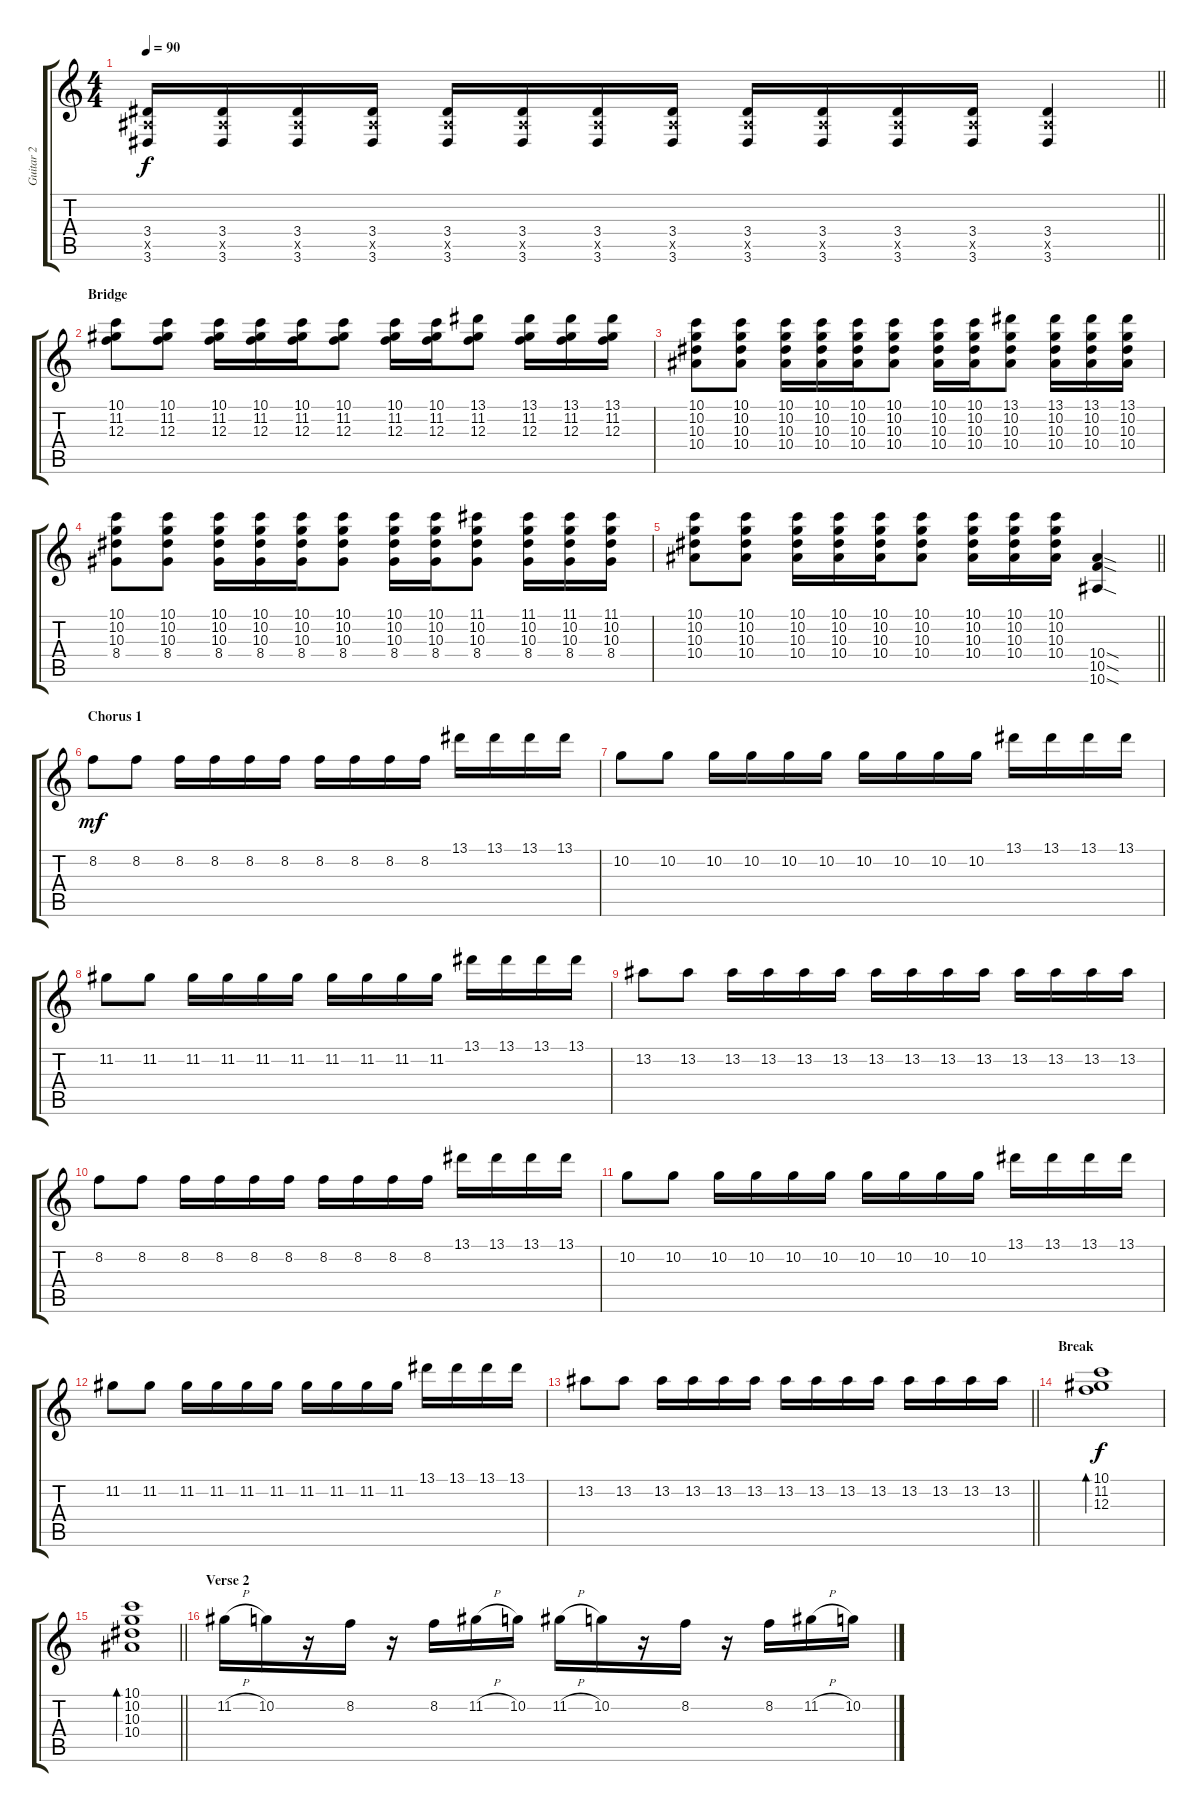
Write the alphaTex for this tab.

\track ("Guitar 2" "Guitar 2") {instrument acousticguitarsteel}
\staff {score tabs}
\tuning (D4 A3 F3 C3 G2 C2) {hide}
\ts (4 4)
\tempo 90
\clef g2
\barLineRight lightlight
\ks c
(3.4 3.5{x} 3.6).16{dy f} (3.4 3.5{x} 3.6).16 (3.4 3.5{x} 3.6).16 (3.4 3.5{x} 3.6).16 (3.4 3.5{x} 3.6).16 (3.4 3.5{x} 3.6).16 (3.4 3.5{x} 3.6).16 (3.4 3.5{x} 3.6).16 (3.4 3.5{x} 3.6).16 (3.4 3.5{x} 3.6).16 (3.4 3.5{x} 3.6).16 (3.4 3.5{x} 3.6).16 (3.4 3.5{x} 3.6).4 |
\section ("" "Bridge")
(10.1 11.2 12.3).8 (10.1 11.2 12.3).8 (10.1 11.2 12.3).16 (10.1 11.2 12.3).16 (10.1 11.2 12.3).16 (10.1 11.2 12.3).8 (10.1 11.2 12.3).16 (10.1 11.2 12.3).16 (13.1 11.2 12.3).8 (13.1 11.2 12.3).16 (13.1 11.2 12.3).16 (13.1 11.2 12.3).16 |
(10.1 10.2 10.3 10.4).8 (10.1 10.2 10.3 10.4).8 (10.1 10.2 10.3 10.4).16 (10.1 10.2 10.3 10.4).16 (10.1 10.2 10.3 10.4).16 (10.1 10.2 10.3 10.4).8 (10.1 10.2 10.3 10.4).16 (10.1 10.2 10.3 10.4).16 (13.1 10.2 10.3 10.4).8 (13.1 10.2 10.3 10.4).16 (13.1 10.2 10.3 10.4).16 (13.1 10.2 10.3 10.4).16 |
(10.1 10.2 10.3 8.4).8 (10.1 10.2 10.3 8.4).8 (10.1 10.2 10.3 8.4).16 (10.1 10.2 10.3 8.4).16 (10.1 10.2 10.3 8.4).16 (10.1 10.2 10.3 8.4).8 (10.1 10.2 10.3 8.4).16 (10.1 10.2 10.3 8.4).16 (11.1 10.2 10.3 8.4).8 (11.1 10.2 10.3 8.4).16 (11.1 10.2 10.3 8.4).16 (11.1 10.2 10.3 8.4).16 |
\barLineRight lightlight
(10.1 10.2 10.3 10.4).8 (10.1 10.2 10.3 10.4).8 (10.1 10.2 10.3 10.4).16 (10.1 10.2 10.3 10.4).16 (10.1 10.2 10.3 10.4).16 (10.1 10.2 10.3 10.4).8 (10.1 10.2 10.3 10.4).16 (10.1 10.2 10.3 10.4).16 (10.1 10.2 10.3 10.4).16 (10.4{sod} 10.5{sod} 10.6{sod}).4 |
\section ("" "Chorus 1")
8.2.8{dy mf} 8.2.8 8.2.16 8.2.16 8.2.16 8.2.16 8.2.16 8.2.16 8.2.16 8.2.16 13.1.16 13.1.16 13.1.16 13.1.16 |
10.2.8 10.2.8 10.2.16 10.2.16 10.2.16 10.2.16 10.2.16 10.2.16 10.2.16 10.2.16 13.1.16 13.1.16 13.1.16 13.1.16 |
11.2.8 11.2.8 11.2.16 11.2.16 11.2.16 11.2.16 11.2.16 11.2.16 11.2.16 11.2.16 13.1.16 13.1.16 13.1.16 13.1.16 |
13.2.8 13.2.8 13.2.16 13.2.16 13.2.16 13.2.16 13.2.16 13.2.16 13.2.16 13.2.16 13.2.16 13.2.16 13.2.16 13.2.16 |
8.2.8 8.2.8 8.2.16 8.2.16 8.2.16 8.2.16 8.2.16 8.2.16 8.2.16 8.2.16 13.1.16 13.1.16 13.1.16 13.1.16 |
10.2.8 10.2.8 10.2.16 10.2.16 10.2.16 10.2.16 10.2.16 10.2.16 10.2.16 10.2.16 13.1.16 13.1.16 13.1.16 13.1.16 |
11.2.8 11.2.8 11.2.16 11.2.16 11.2.16 11.2.16 11.2.16 11.2.16 11.2.16 11.2.16 13.1.16 13.1.16 13.1.16 13.1.16 |
\barLineRight lightlight
13.2.8 13.2.8 13.2.16 13.2.16 13.2.16 13.2.16 13.2.16 13.2.16 13.2.16 13.2.16 13.2.16 13.2.16 13.2.16 13.2.16 |
\section ("" "Break")
(10.1 11.2 12.3).1{bd 240 dy f} |
\barLineRight lightlight
(10.1 10.2 10.3 10.4).1{bd 240} |
\section ("" "Verse 2")
11.2{h}.16 10.2.16 r.16 8.2.16 r.16 8.2.16 11.2{h}.16 10.2.16 11.2{h}.16 10.2.16 r.16 8.2.16 r.16 8.2.16 11.2{h}.16 10.2.16
